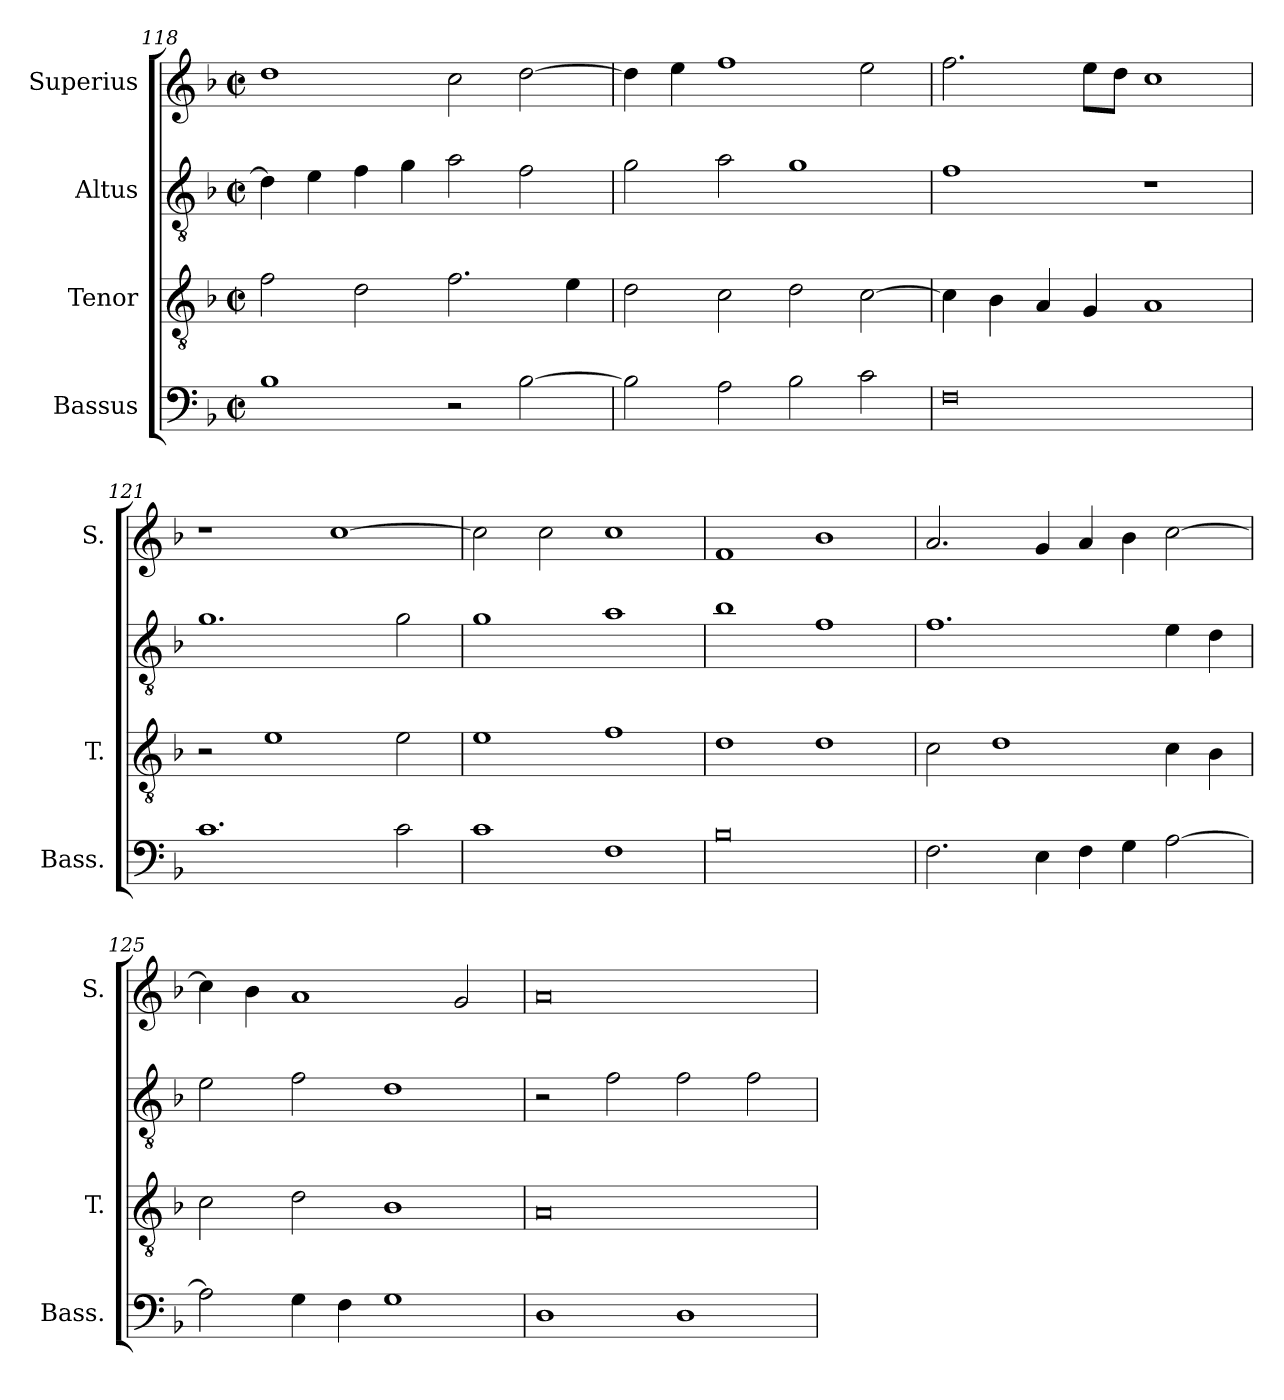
**kern	**kern	**kern	**kern
*part4	*part3	*part2	*part1
*staff4	*staff3	*staff2	*staff1
*I"Bassus	*I"Tenor	*I"Altus	*I"Superius
*I'Bass.	*I'T.	*	*I'S.
*clefF4	*clefGv2	*clefGv2	*clefG2
*	*ITrd7c12	*ITrd7c12	*
*k[b-]	*k[b-]	*k[b-]	*k[b-]
*F:	*F:	*F:	*F:
*M2/2	*M2/2	*M2/2	*M2/2
*met(c|)	*met(c|)	*met(c|)	*met(c|)
=118	=118	=118	=118
1B-i	2Fi\	4Di\]	1ddi
.	.	4Ei\	.
.	2Di\	4Fi\	.
.	.	4Gi\	.
2r	2.Fi\	2Ai\	2cci\
[>2B-i\	.	2Fi\	[>2ddi\
.	4Ei\	.	.
!!LO:LB:g=z
=119	=119	=119	=119
2B-i\]	2Di\	2Gi\	4ddi\]
.	.	.	4eei\
2Ai\	2Ci\	2Ai\	1ffi
2B-i\	2Di\	1Gi	.
2ci\	[>2Ci\	.	2eei\
=120	=120	=120	=120
0Fi	4Ci\]	1Fi	2.ffi\
.	4BB-i\	.	.
.	4AAi/	.	.
.	4GGi/	.	8eei\L
.	.	.	8ddi\J
.	1AAi	1r	1cci
=121	=121	=121	=121
1.ci	2r	1.Gi	1r
.	1Ei	.	.
.	.	.	[>1cci
2ci\	2Ei\	2Gi\	.
=122	=122	=122	=122
1ci	1Ei	1Gi	2cci\]
.	.	.	2cci\
1Fi	1Fi	1Ai	1cci
=123	=123	=123	=123
0B-i	1Di	1B-i	1fi
.	1Di	1Fi	1b-i
!!LO:PB:g=z
=124	=124	=124	=124
2.Fi\	2Ci\	1.Fi	2.ai/
.	1Di	.	.
4Ei\	.	.	4gi/
4Fi\	.	.	4ai/
4Gi\	.	.	4b-i\
[>2Ai\	4Ci\	4Ei\	[>2cci\
.	4BB-i\	4Di\	.
=125	=125	=125	=125
2Ai\]	2Ci\	2Ei\	4cci\]
.	.	.	4b-i\
4Gi\	2Di\	2Fi\	1ai
4Fi\	.	.	.
1Gi	1BB-i	1Di	.
.	.	.	2gi/
=126	=126	=126	=126
1Di	0AAi	2r	0ai
.	.	2Fi\	.
1Di	.	2Fi\	.
.	.	2Fi\	.
=	=	=	=
*-	*-	*-	*-
